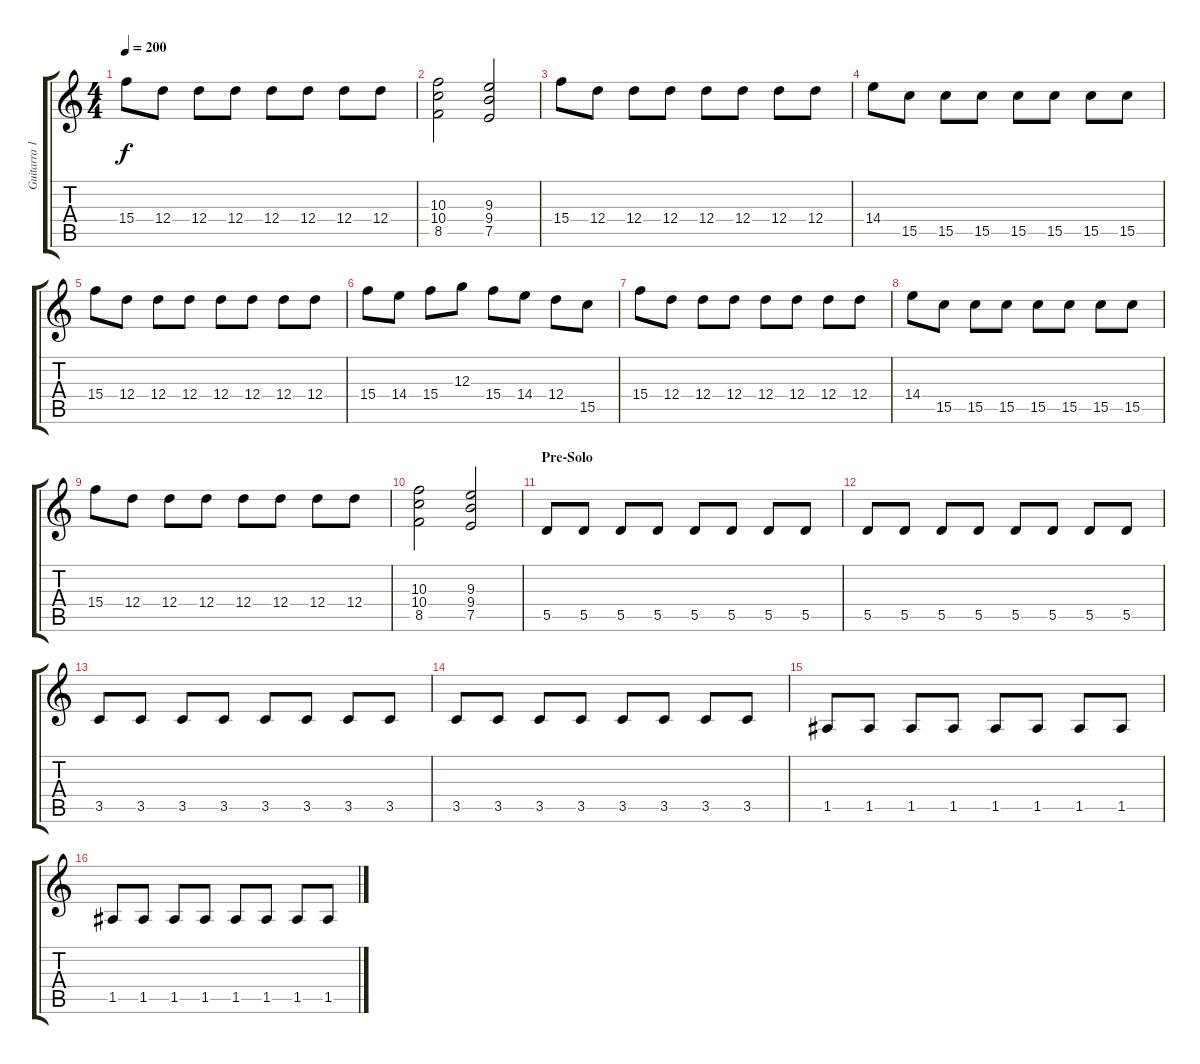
\track ("Guitarra 1" "Guitarra 1") {instrument overdrivenguitar}
\staff {score tabs}
\tuning (E4 B3 G3 D3 A2 E2) {hide}
\ts (4 4)
\tempo 200
\clef g2
\ks c
15.4.8{dy f} 12.4.8 12.4.8 12.4.8 12.4.8 12.4.8 12.4.8 12.4.8 |
(10.3 10.4 8.5).2 (9.3 9.4 7.5).2 |
15.4.8 12.4.8 12.4.8 12.4.8 12.4.8 12.4.8 12.4.8 12.4.8 |
14.4.8 15.5.8 15.5.8 15.5.8 15.5.8 15.5.8 15.5.8 15.5.8 |
15.4.8 12.4.8 12.4.8 12.4.8 12.4.8 12.4.8 12.4.8 12.4.8 |
15.4.8 14.4.8 15.4.8 12.3.8 15.4.8 14.4.8 12.4.8 15.5.8 |
15.4.8 12.4.8 12.4.8 12.4.8 12.4.8 12.4.8 12.4.8 12.4.8 |
14.4.8 15.5.8 15.5.8 15.5.8 15.5.8 15.5.8 15.5.8 15.5.8 |
15.4.8 12.4.8 12.4.8 12.4.8 12.4.8 12.4.8 12.4.8 12.4.8 |
(10.3 10.4 8.5).2 (9.3 9.4 7.5).2 |
\section ("" "Pre-Solo")
5.5.8 5.5.8 5.5.8 5.5.8 5.5.8 5.5.8 5.5.8 5.5.8 |
5.5.8 5.5.8 5.5.8 5.5.8 5.5.8 5.5.8 5.5.8 5.5.8 |
3.5.8 3.5.8 3.5.8 3.5.8 3.5.8 3.5.8 3.5.8 3.5.8 |
3.5.8 3.5.8 3.5.8 3.5.8 3.5.8 3.5.8 3.5.8 3.5.8 |
1.5.8 1.5.8 1.5.8 1.5.8 1.5.8 1.5.8 1.5.8 1.5.8 |
1.5.8 1.5.8 1.5.8 1.5.8 1.5.8 1.5.8 1.5.8 1.5.8
